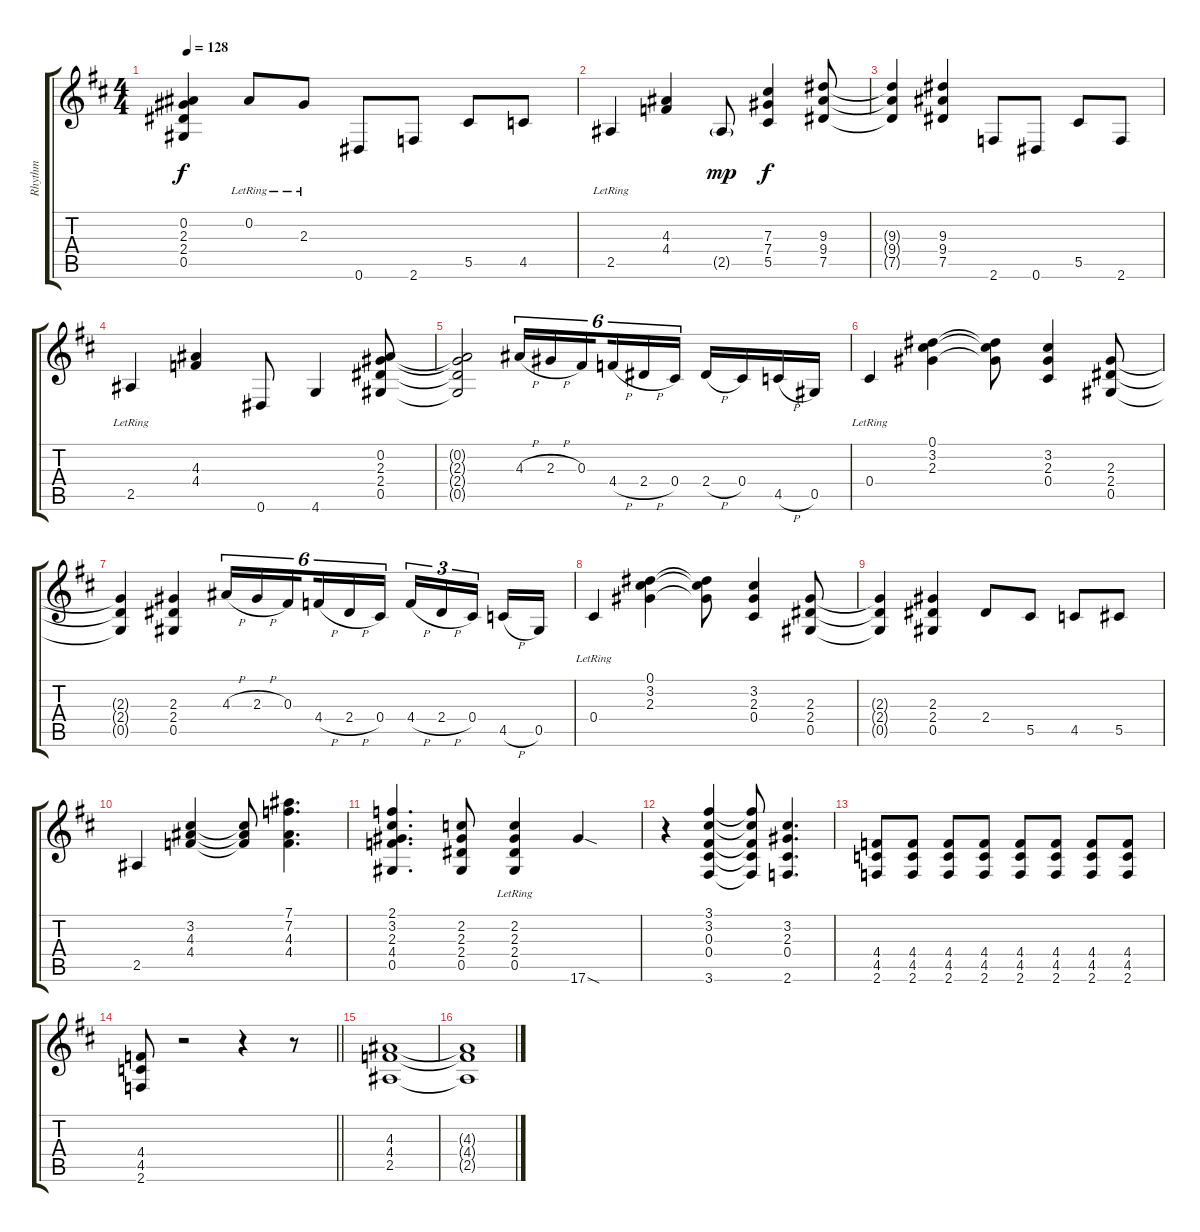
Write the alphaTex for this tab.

\track ("Rhythm" "Rhythm") {instrument overdrivenguitar}
\staff {score tabs}
\tuning (Eb4 Bb3 Gb3 Db3 Ab2 Eb2) {hide}
\ts (4 4)
\tempo 128
\clef g2
\ks d
(0.2{t} 2.3{t} 2.4{t} 0.5{t}).4{dy f} 0.2{lr}.8 2.3{lr}.8 0.6.8 2.6.8 5.5.8 4.5.8 |
2.5{lr}.4 (4.3 4.4).4 2.5{g}.8{dy mp} (7.3 7.4 5.5).4{dy f} (9.3 9.4 7.5).8 |
(9.3{t} 9.4{t} 7.5{t}).4 (9.3 9.4 7.5).4 2.6.8 0.6.8 5.5.8 2.6.8 |
2.5{lr}.4 (4.3 4.4).4 0.6.8 4.6.4 (0.2 2.3 2.4 0.5).8 |
(0.2{t} 2.3{t} 2.4{t} 0.5{t}).2 4.3{h}.16{tu (6 4)} 2.3{h}.16{tu (6 4)} 0.3.16{tu (6 4) beam splitsecondary} 4.4{h}.16{tu (6 4)} 2.4{h}.16{tu (6 4)} 0.4.16{tu (6 4)} 2.4{h}.16 0.4.16 4.5{h}.16 0.5.16 |
0.4{lr}.4 (0.1 3.2 2.3).4 (0.1{t} 3.2{t} 2.3{t}).8 (3.2 2.3 0.4).4 (2.3 2.4 0.5).8 |
(2.3{t} 2.4{t} 0.5{t}).4 (2.3 2.4 0.5).4 4.3{h}.16{tu (6 4)} 2.3{h}.16{tu (6 4)} 0.3.16{tu (6 4) beam splitsecondary} 4.4{h}.16{tu (6 4)} 2.4{h}.16{tu (6 4)} 0.4.16{tu (6 4)} 4.4{h}.16{tu (3 2)} 2.4{h}.16{tu (3 2)} 0.4.16{tu (3 2) beam splitsecondary} 4.5{h}.16 0.5.16 |
0.4{lr}.4 (0.1 3.2 2.3).4 (0.1{t} 3.2{t} 2.3{t}).8 (3.2 2.3 0.4).4 (2.3 2.4 0.5).8 |
(2.3{t} 2.4{t} 0.5{t}).4 (2.3 2.4 0.5).4 2.4.8 5.5.8 4.5.8 5.5.8 |
2.5.4 (3.2 4.3 4.4).4 (3.2{t} 4.3{t} 4.4{t}).8 (7.1 7.2 4.3 4.4).4{d} |
(2.1 3.2 2.3 4.4 0.5).4{d} (2.2 2.3 2.4 0.5).8 (2.2{lr} 2.3{lr} 2.4{lr} 0.5{lr}).4 17.6{sod}.4 |
r.4 (3.1 3.2 0.3 0.4 3.6).4 (3.1{t} 3.2{t} 0.3{t} 0.4{t} 3.6{t}).8 (3.2 2.3 0.4 2.6).4{d} |
(4.4 4.5 2.6).8 (4.4 4.5 2.6).8 (4.4 4.5 2.6).8 (4.4 4.5 2.6).8 (4.4 4.5 2.6).8 (4.4 4.5 2.6).8 (4.4 4.5 2.6).8 (4.4 4.5 2.6).8 |
\barLineRight lightlight
(4.4 4.5 2.6).8 r.2 r.4 r.8 |
(4.3 4.4 2.5).1 |
(4.3{t} 4.4{t} 2.5{t}).1
